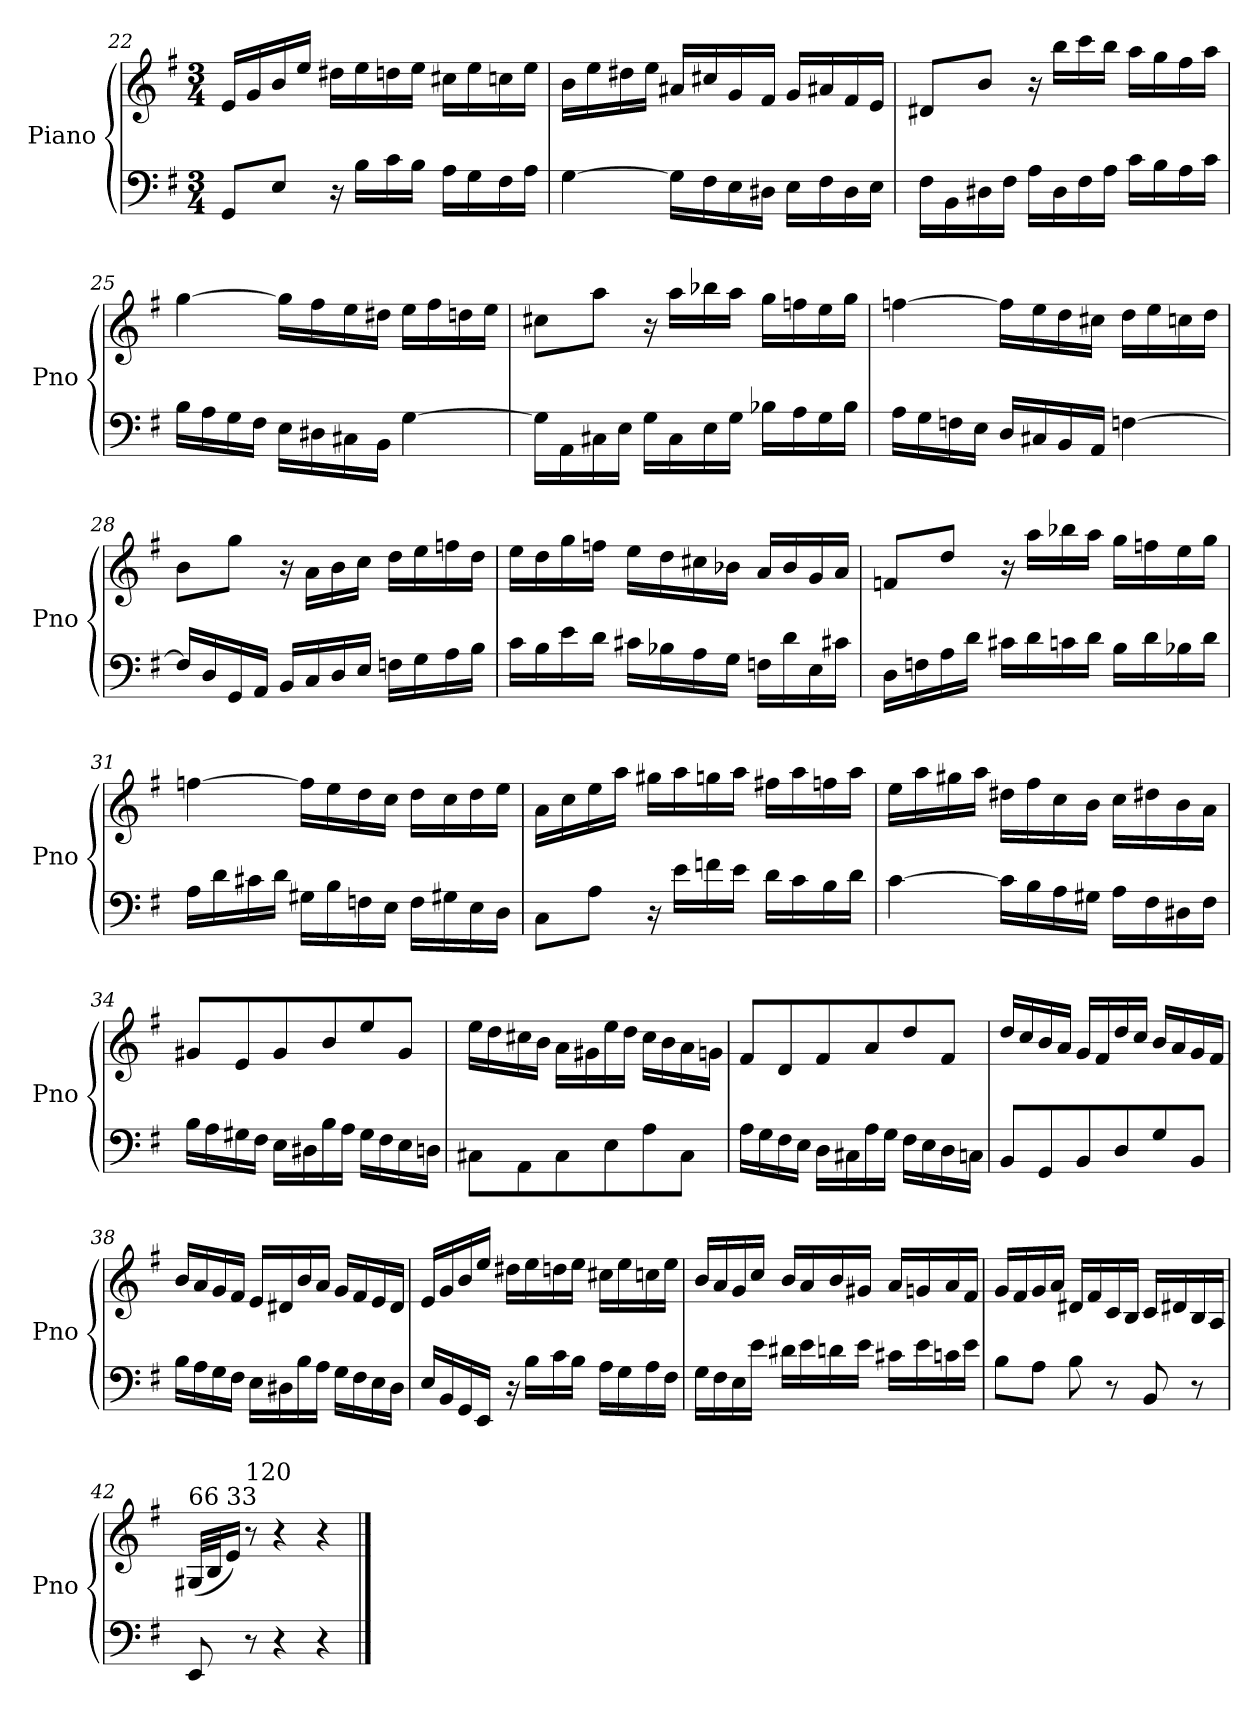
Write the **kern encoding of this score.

**kern	**kern
*part1	*part1
*staff2	*staff1
*I"Piano	*
*I'Pno	*
*clefF4	*clefG2
*k[f#]	*k[f#]
*G:	*G:
*M3/4	*M3/4
=22	=22
8GG/L	16e/LL
.	16g/
8E/J	16b/
.	16ee/JJ
16r	16dd#X\LL
16B\LL	16ee\
16c\	16ddn\
16B\JJ	16ee\JJ
16A\LL	16cc#X\LL
16G\	16ee\
16F#\	16ccn\
16A\JJ	16ee\JJ
=23	=23
[4G\	16b\LL
.	16ee\
.	16dd#X\
.	16ee\JJ
16G\LL]	16a#X/LL
16F#\	16cc#X/
16E\	16g/
16D#X\JJ	16f#/JJ
16E\LL	16g/LL
16F#\	16a#X/
16D#\	16f#/
16E\JJ	16e/JJ
!!LO:LB:g=z
=24	=24
16F#\LL	8d#X/L
16BB\	.
16D#X\	8b/J
16F#\JJ	.
16A\LL	16r
16D#\	16bb\LL
16F#\	16ccc\
16A\JJ	16bb\JJ
16c\LL	16aa\LL
16B\	16gg\
16A\	16ff#\
16c\JJ	16aa\JJ
=25	=25
16B\LL	[4gg\
16A\	.
16G\	.
16F#\JJ	.
16E\LL	16gg\LL]
16D#X\	16ff#\
16C#X\	16ee\
16BB\JJ	16dd#X\JJ
[4G\	16ee\LL
.	16ff#\
.	16ddn\
.	16ee\JJ
=26	=26
16G\LL]	8cc#X\L
16AA\	.
16C#X\	8aa\J
16E\JJ	.
16G\LL	16r
16C#\	16aa\LL
16E\	16bb-X\
16G\JJ	16aa\JJ
16B-X\LL	16gg\LL
16A\	16ffn\
16G\	16ee\
16B-\JJ	16gg\JJ
!!LO:LB:g=z
=27	=27
16A\LL	[4ffn\
16G\	.
16Fn\	.
16E\JJ	.
16D/LL	16ff\LL]
16C#X/	16ee\
16BB/	16dd\
16AA/JJ	16cc#X\JJ
[4Fn\	16dd\LL
.	16ee\
.	16ccn\
.	16dd\JJ
=28	=28
16F/LL]	8b\L
16D/	.
16GG/	8gg\J
16AA/JJ	.
16BB/LL	16r
16C/	16a\LL
16D/	16b\
16E/JJ	16cc\JJ
16Fn\LL	16dd\LL
16G\	16ee\
16A\	16ffn\
16B\JJ	16dd\JJ
=29	=29
16c\LL	16ee\LL
16B\	16dd\
16e\	16gg\
16d\JJ	16ffn\JJ
16c#X\LL	16ee\LL
16B-X\	16dd\
16A\	16cc#X\
16G\JJ	16b-X\JJ
16Fn\LL	16a/LL
16d\	16b-/
16E\	16g/
16c#X\JJ	16a/JJ
!!LO:LB:g=z
=30	=30
16D\LL	8fn/L
16Fn\	.
16A\	8dd/J
16d\JJ	.
16c#X\LL	16r
16d\	16aa\LL
16cn\	16bb-X\
16d\JJ	16aa\JJ
16B\LL	16gg\LL
16d\	16ffn\
16B-X\	16ee\
16d\JJ	16gg\JJ
=31	=31
16A\LL	[4ffn\
16d\	.
16c#X\	.
16d\JJ	.
16G#X\LL	16ff\LL]
16B\	16ee\
16Fn\	16dd\
16E\JJ	16cc\JJ
16F\LL	16dd\LL
16G#X\	16cc\
16E\	16dd\
16D\JJ	16ee\JJ
=32	=32
8C\L	16a\LL
.	16cc\
8A\J	16ee\
.	16aa\JJ
16r	16gg#X\LL
16e\LL	16aa\
16fn\	16ggn\
16e\JJ	16aa\JJ
16d\LL	16ff#X\LL
16c\	16aa\
16B\	16ffn\
16d\JJ	16aa\JJ
!!LO:PB:g=z
=33	=33
[4c\	16ee\LL
.	16aa\
.	16gg#X\
.	16aa\JJ
16c\LL]	16dd#X\LL
16B\	16ff#\
16A\	16cc\
16G#X\JJ	16b\JJ
16A\LL	16cc\LL
16F#\	16dd#X\
16D#X\	16b\
16F#\JJ	16a\JJ
=34	=34
16B\LL	8g#X/L
16A\	.
16G#X\	8e/
16F#\JJ	.
16E\LL	8g#/
16D#X\	.
16B\	8b/
16A\JJ	.
16G#\LL	8ee/
16F#\	.
16E\	8g#/J
16Dn\JJ	.
=35	=35
8C#X\L	16ee\LL
.	16dd\
8AA\	16cc#X\
.	16b\JJ
8C#\	16a\LL
.	16g#X\
8E\	16ee\
.	16dd\JJ
8A\	16cc#\LL
.	16b\
8C#\J	16a\
.	16gn\JJ
!!LO:LB:g=z
=36	=36
16A\LL	8f#/L
16G\	.
16F#\	8d/
16E\JJ	.
16D\LL	8f#/
16C#X\	.
16A\	8a/
16G\JJ	.
16F#\LL	8dd/
16E\	.
16D\	8f#/J
16Cn\JJ	.
=37	=37
8BB/L	16dd/LL
.	16cc/
8GG/	16b/
.	16a/JJ
8BB/	16g/LL
.	16f#/
8D/	16dd/
.	16cc/JJ
8G/	16b/LL
.	16a/
8BB/J	16g/
.	16f#/JJ
=38	=38
16B\LL	16b/LL
16A\	16a/
16G\	16g/
16F#\JJ	16f#/JJ
16E\LL	16e/LL
16D#X\	16d#X/
16B\	16b/
16A\JJ	16a/JJ
16G\LL	16g/LL
16F#\	16f#/
16E\	16e/
16D#\JJ	16d#/JJ
=39	=39
16E/LL	16e/LL
16BB/	16g/
16GG/	16b/
16EE/JJ	16ee/JJ
16r	16dd#X\LL
16B\LL	16ee\
16c\	16ddn\
16B\JJ	16ee\JJ
16A\LL	16cc#X\LL
16G\	16ee\
16A\	16ccn\
16F#\JJ	16ee\JJ
!!LO:LB:g=z
=40	=40
16G\LL	16b/LL
16F#\	16a/
16E\	16g/
16e\JJ	16cc/JJ
16d#X\LL	16b/LL
16e\	16a/
16dn\	16b/
16e\JJ	16g#X/JJ
16c#X\LL	16a/LL
16e\	16gn/
16cn\	16a/
16e\JJ	16f#/JJ
=41	=41
8B\L	16g/LL
.	16f#/
8A\J	16g/
.	16a/JJ
8B\	16d#X/LL
.	16f#/
8r	16c/
.	16B/JJ
8BB/	16c/LL
.	16d#X/
8r	16B/
.	16A/JJ
=42	=42
!	!LO:TX:a:t=66
8EE/	(32G#X/LLL
.	32B/J
!	!LO:TX:a:t=33
.	16e/JJ)
!	!LO:TX:a:t=120
8r	8r
4r	4r
4r	4r
==	==
*-	*-
